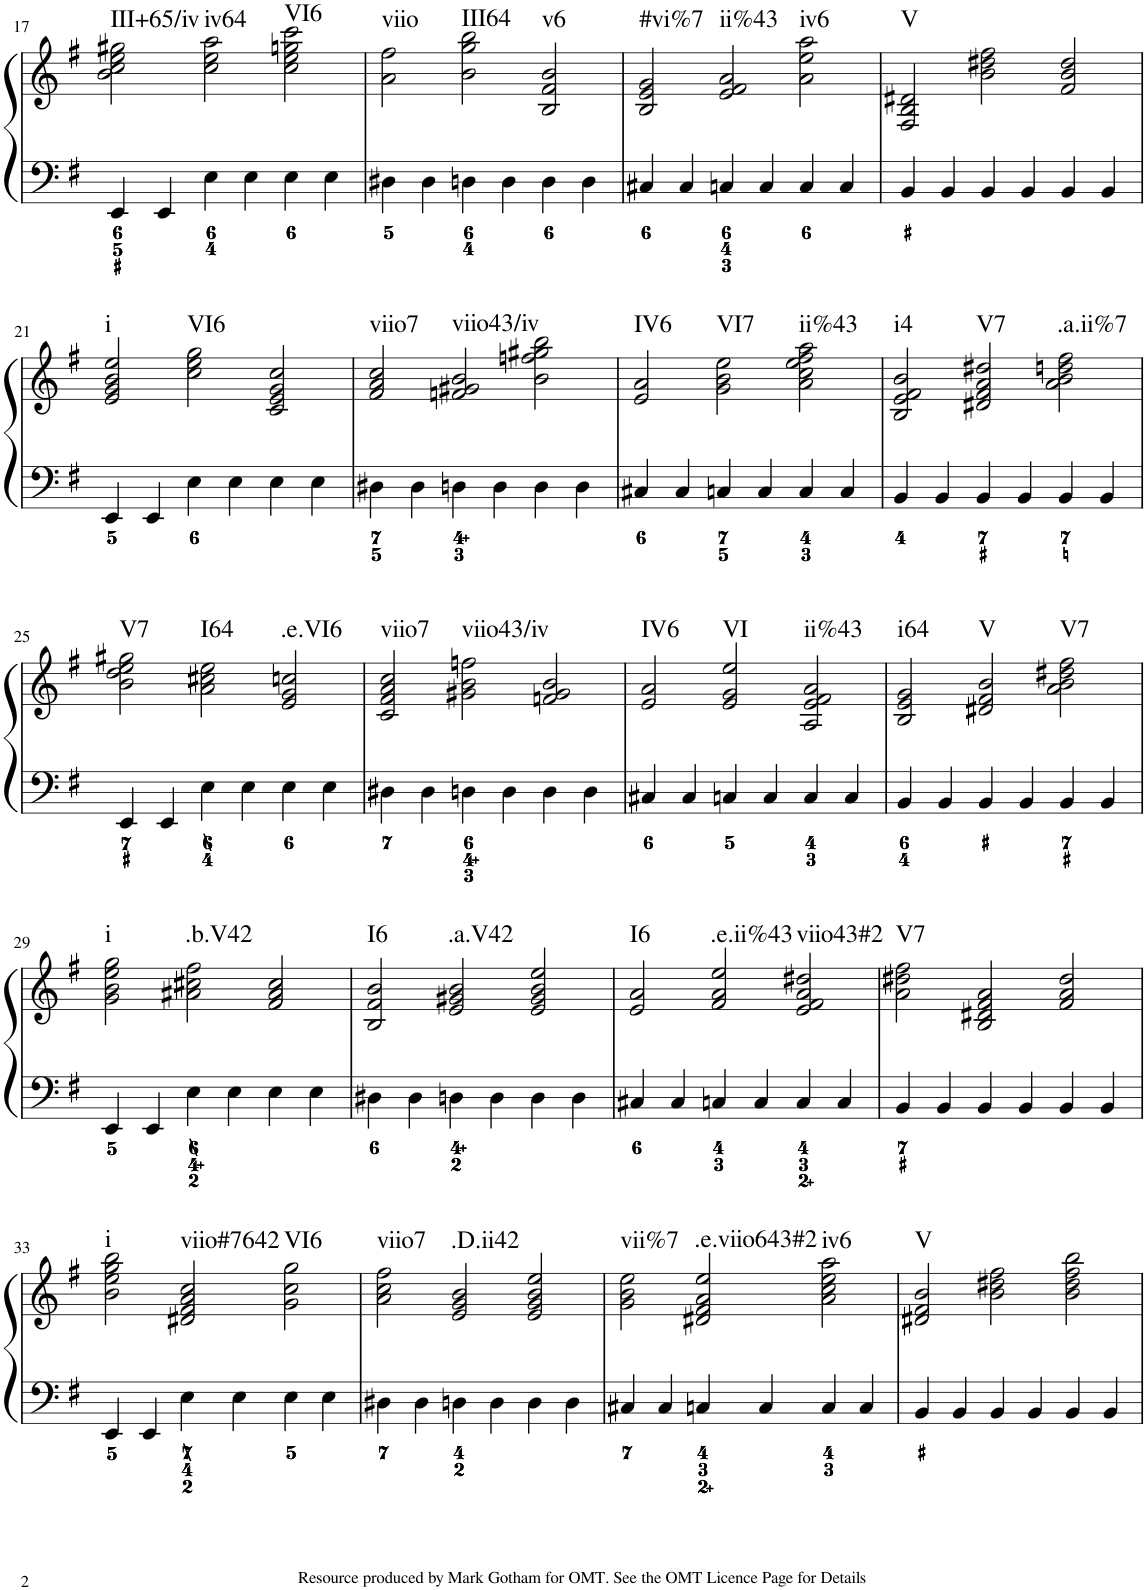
**kern	**kern	**harte
*part1	*part1	*part1
*staff2	*staff1	*
*I"Reduction	*	*
!!LO:PB:g=z
*clefF4	*clefG2	*
*k[f#]	*k[f#]	*
*M3/2	*M3/2	*
=17	=17	=17
!	!	!LO:H:kt=III+65/iv
4EE/	2b\ 2cc\ 2ee\ 2gg#X\	N
4EE/	.	.
!	!	!LO:H:kt=iv64
4E\	2cc\ 2ee\ 2aa\	N
4E\	.	.
!	!	!LO:H:kt=VI6
4E\	2cc\ 2ee\ 2ggn\ 2ccc\	N
4E\	.	.
=18	=18	=18
!	!	!LO:H:kt=viio
4D#X\	2a\ 2ff#\	N
4D#\	.	.
!	!	!LO:H:kt=III64
4Dn\	2b\ 2gg\ 2bb\	N
4D\	.	.
!	!	!LO:H:kt=v6
4D\	2B/ 2f#/ 2b/	N
4D\	.	.
=19	=19	=19
!	!	!LO:H:kt=#vi%7
4C#X/	2B/ 2e/ 2g/	N
4C#/	.	.
!	!	!LO:H:kt=ii%43
4Cn/	2e/ 2f#/ 2a/	N
4C/	.	.
!	!	!LO:H:kt=iv6
4C/	2a\ 2ee\ 2aa\	N
4C/	.	.
=20	=20	=20
!	!	!LO:H:kt=V
4BB/	2F#/ 2B/ 2d#X/	N
4BB/	.	.
4BB/	2b\ 2dd#X\ 2ff#\	.
4BB/	.	.
4BB/	2f#/ 2b/ 2dd#/	.
4BB/	.	.
!!LO:LB:g=z
=21	=21	=21
!	!	!LO:H:kt=i
4EE/	2e/ 2g/ 2b/ 2ee/	N
4EE/	.	.
!	!	!LO:H:kt=VI6
4E\	2cc\ 2ee\ 2gg\	N
4E\	.	.
4E\	2c/ 2e/ 2g/ 2cc/	.
4E\	.	.
=22	=22	=22
!	!	!LO:H:kt=viio7
4D#X\	2f#/ 2a/ 2cc/	N
4D#\	.	.
!	!	!LO:H:kt=viio43/iv
4Dn\	2fn/ 2g#X/ 2b/	N
4D\	.	.
4D\	2b\ 2ffn\ 2gg#X\ 2bb\	.
4D\	.	.
=23	=23	=23
!	!	!LO:H:kt=IV6
4C#X/	2e/ 2a/	N
4C#/	.	.
!	!	!LO:H:kt=VI7
4Cn/	2g\ 2b\ 2ee\	N
4C/	.	.
!	!	!LO:H:kt=ii%43
4C/	2a\ 2cc\ 2ee\ 2ff#\ 2aa\	N
4C/	.	.
=24	=24	=24
!	!	!LO:H:kt=i4
4BB/	2B/ 2e/ 2f#/ 2b/	N
4BB/	.	.
!	!	!LO:H:kt=V7
4BB/	2d#X/ 2f#/ 2a/ 2dd#X/	N
4BB/	.	.
!	!	!LO:H:kt=.a.ii%7
4BB/	2a\ 2b\ 2ddn\ 2ff#\	N
4BB/	.	.
!!LO:LB:g=z
=25	=25	=25
!	!	!LO:H:kt=V7
4EE/	2b\ 2dd\ 2ee\ 2gg#X\	N
4EE/	.	.
!	!	!LO:H:kt=I64
4E\	2a\ 2cc#X\ 2ee\	N
4E\	.	.
!	!	!LO:H:kt=.e.VI6
4E\	2e/ 2g/ 2ccn/	N
4E\	.	.
=26	=26	=26
!	!	!LO:H:kt=viio7
4D#X\	2c/ 2f#/ 2a/ 2cc/	N
4D#\	.	.
!	!	!LO:H:kt=viio43/iv
4Dn\	2g#X\ 2b\ 2ffn\	N
4D\	.	.
4D\	2fn/ 2g#/ 2b/	.
4D\	.	.
=27	=27	=27
!	!	!LO:H:kt=IV6
4C#X/	2e/ 2a/	N
4C#/	.	.
!	!	!LO:H:kt=VI
4Cn/	2e/ 2g/ 2ee/	N
4C/	.	.
!	!	!LO:H:kt=ii%43
4C/	2A/ 2e/ 2f#/ 2a/	N
4C/	.	.
=28	=28	=28
!	!	!LO:H:kt=i64
4BB/	2B/ 2e/ 2g/	N
4BB/	.	.
!	!	!LO:H:kt=V
4BB/	2d#X/ 2f#/ 2b/	N
4BB/	.	.
!	!	!LO:H:kt=V7
4BB/	2a\ 2b\ 2dd#X\ 2ff#\	N
4BB/	.	.
!!LO:LB:g=z
=29	=29	=29
!	!	!LO:H:kt=i
4EE/	2g\ 2b\ 2ee\ 2gg\	N
4EE/	.	.
!	!	!LO:H:kt=.b.V42
4E\	2a#X\ 2cc#X\ 2ff#\	N
4E\	.	.
4E\	2f#/ 2a#/ 2cc#/	.
4E\	.	.
=30	=30	=30
!	!	!LO:H:kt=I6
4D#X\	2B/ 2f#/ 2b/	N
4D#\	.	.
!	!	!LO:H:kt=.a.V42
4Dn\	2e/ 2g#X/ 2b/	N
4D\	.	.
4D\	2e/ 2g#/ 2b/ 2ee/	.
4D\	.	.
=31	=31	=31
!	!	!LO:H:kt=I6
4C#X/	2e/ 2a/	N
4C#/	.	.
!	!	!LO:H:kt=.e.ii%43
4Cn/	2f#/ 2a/ 2ee/	N
4C/	.	.
!	!	!LO:H:kt=viio43#2
4C/	2e/ 2f#/ 2a/ 2dd#X/	N
4C/	.	.
=32	=32	=32
!	!	!LO:H:kt=V7
4BB/	2a\ 2dd#X\ 2ff#\	N
4BB/	.	.
4BB/	2B/ 2d#X/ 2f#/ 2a/	.
4BB/	.	.
4BB/	2f#/ 2a/ 2dd#/	.
4BB/	.	.
!!LO:LB:g=z
=33	=33	=33
!	!	!LO:H:kt=i
4EE/	2b\ 2ee\ 2gg\ 2bb\	N
4EE/	.	.
!	!	!LO:H:kt=viio#7642
4E\	2d#X/ 2f#/ 2a/ 2cc/	N
4E\	.	.
!	!	!LO:H:kt=VI6
4E\	2g\ 2cc\ 2gg\	N
4E\	.	.
=34	=34	=34
!	!	!LO:H:kt=viio7
4D#X\	2a\ 2cc\ 2ff#\	N
4D#\	.	.
!	!	!LO:H:kt=.D.ii42
4Dn\	2e/ 2g/ 2b/	N
4D\	.	.
4D\	2e/ 2g/ 2b/ 2ee/	.
4D\	.	.
=35	=35	=35
!	!	!LO:H:kt=vii%7
4C#X/	2g\ 2b\ 2ee\	N
4C#/	.	.
!	!	!LO:H:kt=.e.viio643#2
4Cn/	2d#X/ 2f#/ 2a/ 2ee/	N
4C/	.	.
!	!	!LO:H:kt=iv6
4C/	2a\ 2cc\ 2ee\ 2aa\	N
4C/	.	.
=36	=36	=36
!	!	!LO:H:kt=V
4BB/	2d#X/ 2f#/ 2b/	N
4BB/	.	.
4BB/	2b\ 2dd#X\ 2ff#\	.
4BB/	.	.
4BB/	2b\ 2dd#\ 2ff#\ 2bb\	.
4BB/	.	.
=	=	=
*-	*-	*-
